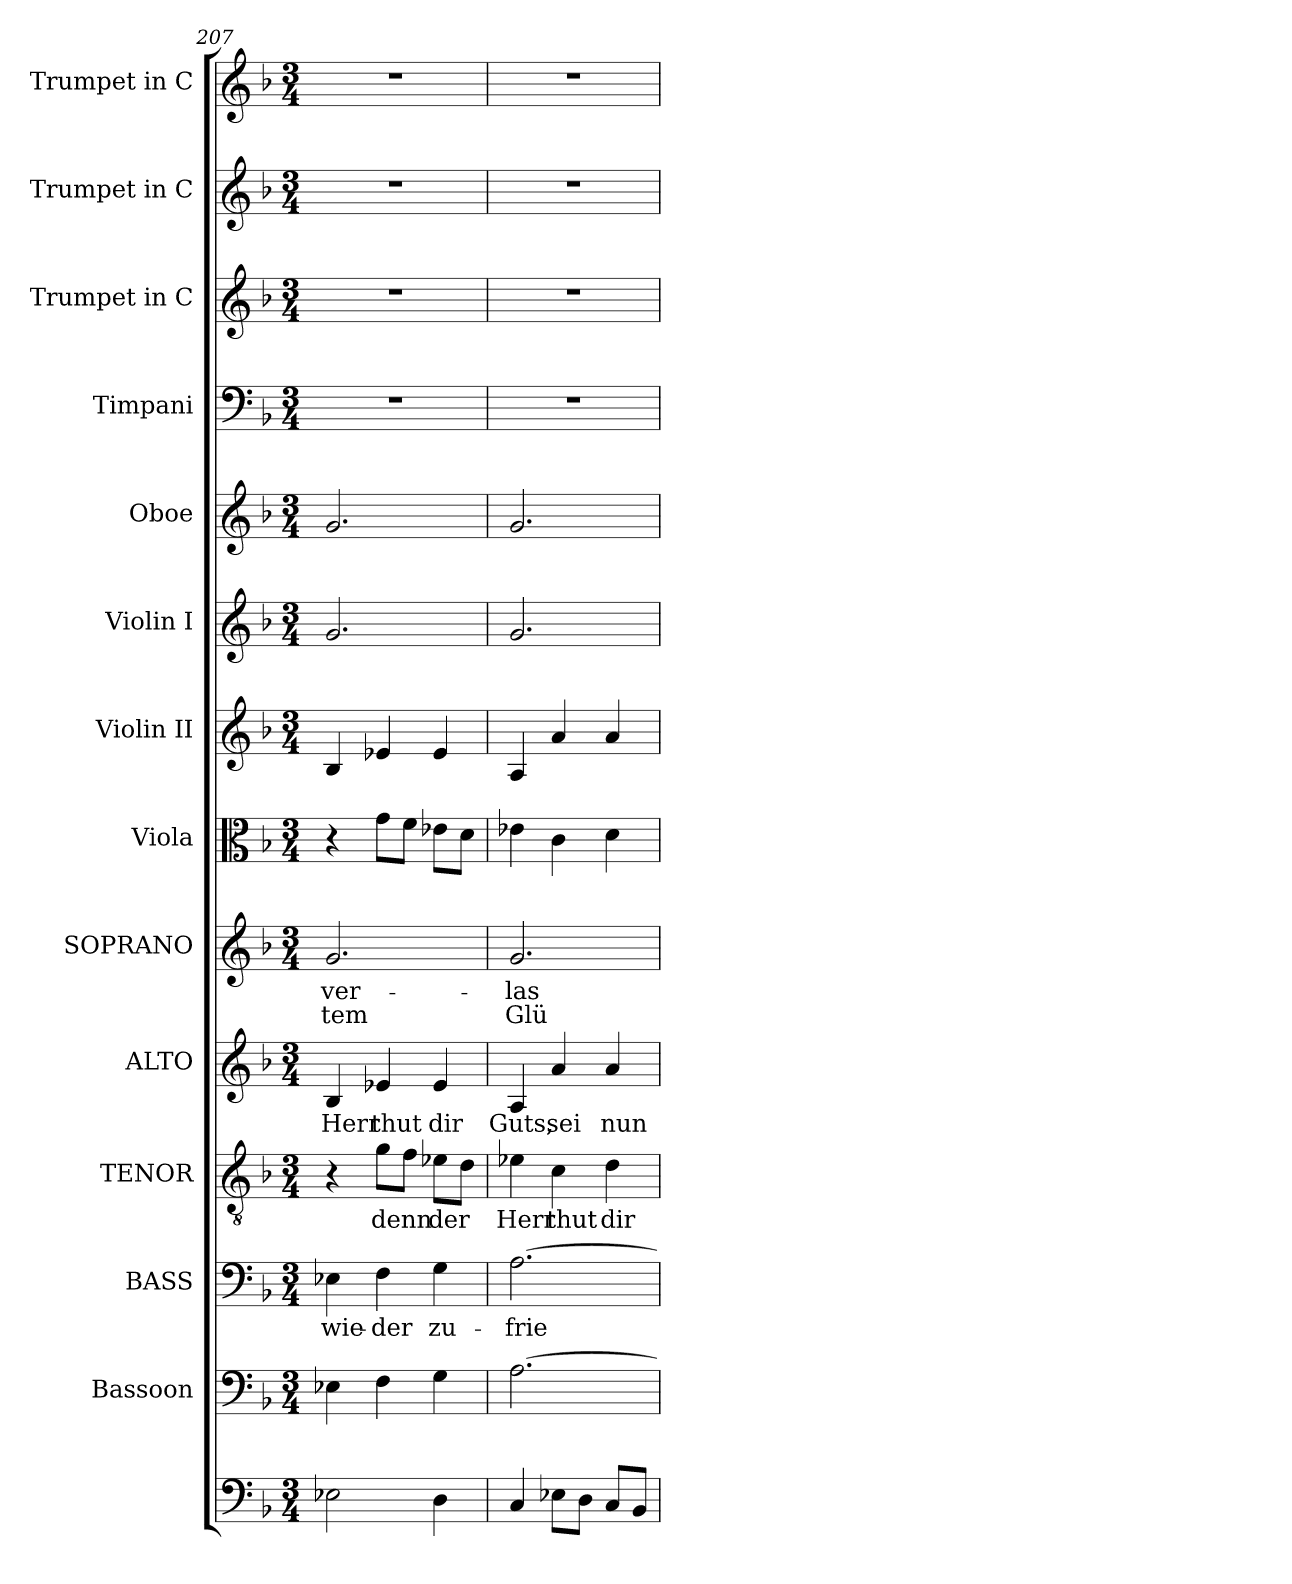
**kern	**kern	**kern	**text	**kern	**text	**kern	**text	**kern	**text	**text	**kern	**kern	**kern	**kern	**kern	**kern	**kern	**kern
*part14	*part13	*part12	*part12	*part11	*part11	*part10	*part10	*part9	*part9	*part9	*part8	*part7	*part6	*part5	*part4	*part3	*part2	*part1
*staff14	*staff13	*staff12	*staff12	*staff11	*staff11	*staff10	*staff10	*staff9	*staff9	*staff9	*staff8	*staff7	*staff6	*staff5	*staff4	*staff3	*staff2	*staff1
*	*I"Bassoon	*I"BASS	*	*I"TENOR	*	*I"ALTO	*	*I"SOPRANO	*	*	*I"Viola	*I"Violin II	*I"Violin I	*I"Oboe	*I"Timpani	*I"Trumpet in C	*I"Trumpet in C	*I"Trumpet in C
*	*	*	*	*	*	*I'Alto	*	*I'Soprano	*	*	*I'Viola	*I'Violin II	*I'Violin I	*I'Oboe	*I'Timp.	*	*	*
*clefF4	*clefF4	*clefF4	*	*clefGv2	*	*clefG2	*	*clefG2	*	*	*clefC3	*clefG2	*clefG2	*clefG2	*clefF4	*clefG2	*clefG2	*clefG2
*	*	*	*	*ITrd7c12	*	*	*	*	*	*	*	*	*	*	*	*	*	*
*k[b-]	*k[b-]	*k[b-]	*	*k[b-]	*	*k[b-]	*	*k[b-]	*	*	*k[b-]	*k[b-]	*k[b-]	*k[b-]	*k[b-]	*k[b-]	*k[b-]	*k[b-]
*F:	*F:	*F:	*	*F:	*	*F:	*	*F:	*	*	*F:	*F:	*F:	*F:	*F:	*F:	*F:	*F:
*M3/4	*M3/4	*M3/4	*	*M3/4	*	*M3/4	*	*M3/4	*	*	*M3/4	*M3/4	*M3/4	*M3/4	*M3/4	*M3/4	*M3/4	*M3/4
=207	=207	=207	=207	=207	=207	=207	=207	=207	=207	=207	=207	=207	=207	=207	=207	=207	=207	=207
!	!	!	!LO:LY:b:color=#000000	!	!	!	!	!	!	!	!	!	!	!	!	!	!	!
!	!	!	!	!	!	!	!LO:LY:b:color=#000000	!	!	!	!	!	!	!	!	!	!	!
!	!	!	!	!	!	!	!	!	!LO:LY:b:color=#000000	!LO:LY:b:color=#000000	!	!	!	!	!LO:N:vis=1	!LO:N:vis=1	!LO:N:vis=1	!LO:N:vis=1
2E-Xi\	4E-Xi\	4E-Xi\	wie-	4r	.	4B-i/	Herr	2.gi/	ver-	-tem	4r	4B-i/	2.gi/	2.gi/	2.r	2.r	2.r	2.r
!	!	!	!LO:LY:b:color=#000000	!	!	!	!	!	!	!	!	!	!	!	!	!	!	!
!	!	!	!	!	!LO:LY:b:color=#000000	!	!	!	!	!	!	!	!	!	!	!	!	!
!	!	!	!	!	!	!	!LO:LY:b:color=#000000	!	!	!	!	!	!	!	!	!	!	!
.	4Fi\	4Fi\	-der	8Gi\L	denn	4e-Xi/	thut	.	.	.	8gi\L	4e-Xi/	.	.	.	.	.	.
.	.	.	.	8Fi\J	.	.	.	.	.	.	8fi\J	.	.	.	.	.	.	.
!	!	!	!LO:LY:b:color=#000000	!	!	!	!	!	!	!	!	!	!	!	!	!	!	!
!	!	!	!	!	!LO:LY:b:color=#000000	!	!	!	!	!	!	!	!	!	!	!	!	!
!	!	!	!	!	!	!	!LO:LY:b:color=#000000	!	!	!	!	!	!	!	!	!	!	!
4Di\	4Gi\	4Gi\	zu-	8E-Xi\L	der	4e-i/	dir	.	.	.	8e-Xi\L	4e-i/	.	.	.	.	.	.
.	.	.	.	8Di\J	.	.	.	.	.	.	8di\J	.	.	.	.	.	.	.
=208	=208	=208	=208	=208	=208	=208	=208	=208	=208	=208	=208	=208	=208	=208	=208	=208	=208	=208
!	!	!	!LO:LY:b:color=#000000	!	!	!	!	!	!	!	!	!	!	!	!	!	!	!
!	!	!	!	!	!LO:LY:b:color=#000000	!	!	!	!	!	!	!	!	!	!	!	!	!
!	!	!	!	!	!	!	!LO:LY:b:color=#000000	!	!	!	!	!	!	!	!	!	!	!
!	!	!	!	!	!	!	!	!	!LO:LY:b:color=#000000	!LO:LY:b:color=#000000	!	!	!	!	!LO:N:vis=1	!LO:N:vis=1	!LO:N:vis=1	!LO:N:vis=1
4Ci/	[2.Ai\	[2.Ai\	-frie-	4E-Xi\	Herr	4Ai/	Guts,	2.gi/	-las-	Glü-	4e-Xi\	4Ai/	2.gi/	2.gi/	2.r	2.r	2.r	2.r
!	!	!	!	!	!LO:LY:b:color=#000000	!	!	!	!	!	!	!	!	!	!	!	!	!
!	!	!	!	!	!	!	!LO:LY:b:color=#000000	!	!	!	!	!	!	!	!	!	!	!
8E-Xi\L	.	.	.	4Ci\	thut	4ai/	sei	.	.	.	4ci\	4ai/	.	.	.	.	.	.
8Di\J	.	.	.	.	.	.	.	.	.	.	.	.	.	.	.	.	.	.
!	!	!	!	!	!LO:LY:b:color=#000000	!	!	!	!	!	!	!	!	!	!	!	!	!
!	!	!	!	!	!	!	!LO:LY:b:color=#000000	!	!	!	!	!	!	!	!	!	!	!
8Ci/L	.	.	.	4Di\	dir	4ai/	nun	.	.	.	4di\	4ai/	.	.	.	.	.	.
8BB-i/J	.	.	.	.	.	.	.	.	.	.	.	.	.	.	.	.	.	.
=	=	=	=	=	=	=	=	=	=	=	=	=	=	=	=	=	=	=
*-	*-	*-	*-	*-	*-	*-	*-	*-	*-	*-	*-	*-	*-	*-	*-	*-	*-	*-
